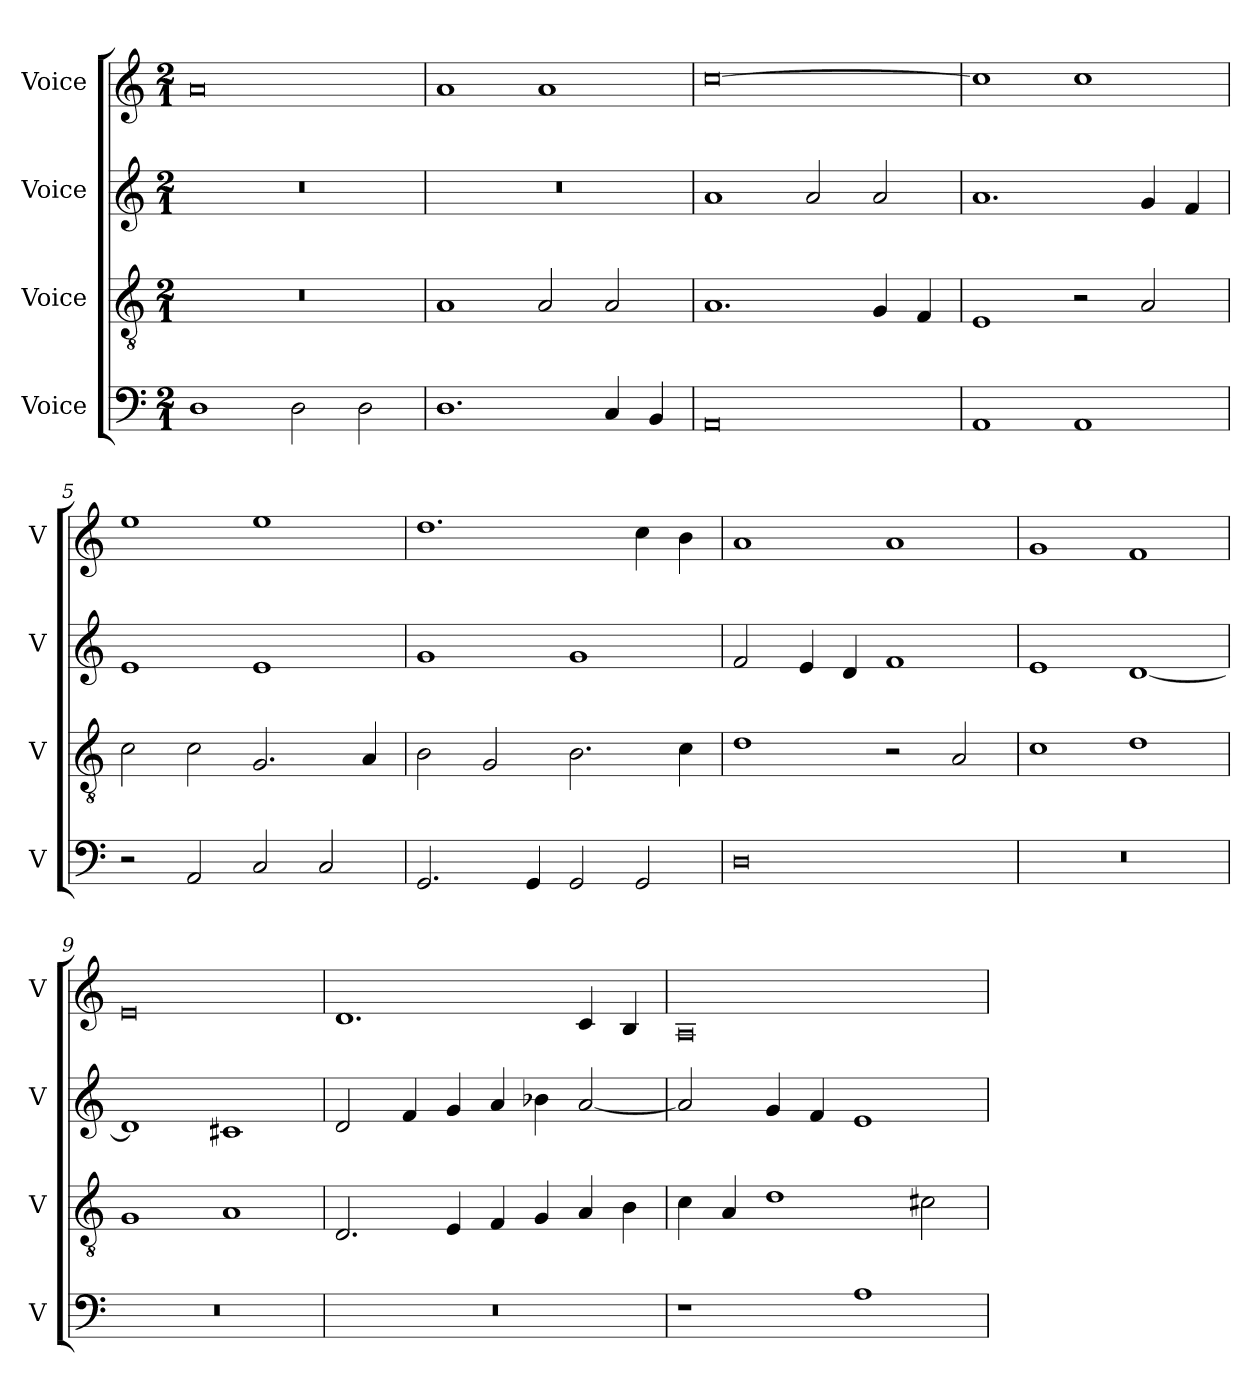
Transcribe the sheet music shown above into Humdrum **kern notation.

**kern	**kern	**kern	**kern
*part4	*part3	*part2	*part1
*staff4	*staff3	*staff2	*staff1
*I"Voice	*I"Voice	*I"Voice	*I"Voice
*I'V	*I'V	*I'V	*I'V
*clefF4	*clefGv2	*clefG2	*clefG2
*k[]	*k[]	*k[]	*k[]
*M2/1	*M2/1	*M2/1	*M2/1
=1	=1	=1	=1
1D	0r	0r	0a
2D\	.	.	.
2D\	.	.	.
=2	=2	=2	=2
1.D	1A	0r	1a
.	2A/	.	1a
4C/	2A/	.	.
4BB/	.	.	.
=3	=3	=3	=3
0AA	1.A	1a	[0cc
.	.	2a/	.
.	4G/	2a/	.
.	4F/	.	.
=4	=4	=4	=4
1AA	1E	1.a	1cc]
1AA	2r	.	1cc
.	2A/	4g/	.
.	.	4f/	.
!!LO:LB:g=z
=5	=5	=5	=5
2r	2c\	1e	1ee
2AA/	2c\	.	.
2C/	2.G/	1e	1ee
2C/	.	.	.
.	4A/	.	.
=6	=6	=6	=6
2.GG/	2B\	1g	1.dd
.	2G/	.	.
4GG/	.	.	.
2GG/	2.B\	1g	.
2GG/	.	.	4cc\
.	4c\	.	4b\
=7	=7	=7	=7
0D	1d	2f/	1a
.	.	4e/	.
.	.	4d/	.
.	2r	1f	1a
.	2A/	.	.
=8	=8	=8	=8
0r	1c	1e	1g
.	1d	[1d	1f
!!LO:LB:g=z
=9	=9	=9	=9
0r	1G	1d]	0e
.	1A	1c#X	.
=10	=10	=10	=10
0r	2.D/	2d/	1.d
.	.	4f/	.
.	4E/	4g/	.
.	4F/	4a/	.
.	4G/	4b-X\	.
.	4A/	[2a/	4c/
.	4B\	.	4B/
=11	=11	=11	=11
1r	4c\	2a/]	0A
.	4A/	.	.
.	1d	4g/	.
.	.	4f/	.
1A	.	1e	.
.	2c#X\	.	.
=	=	=	=
*-	*-	*-	*-
